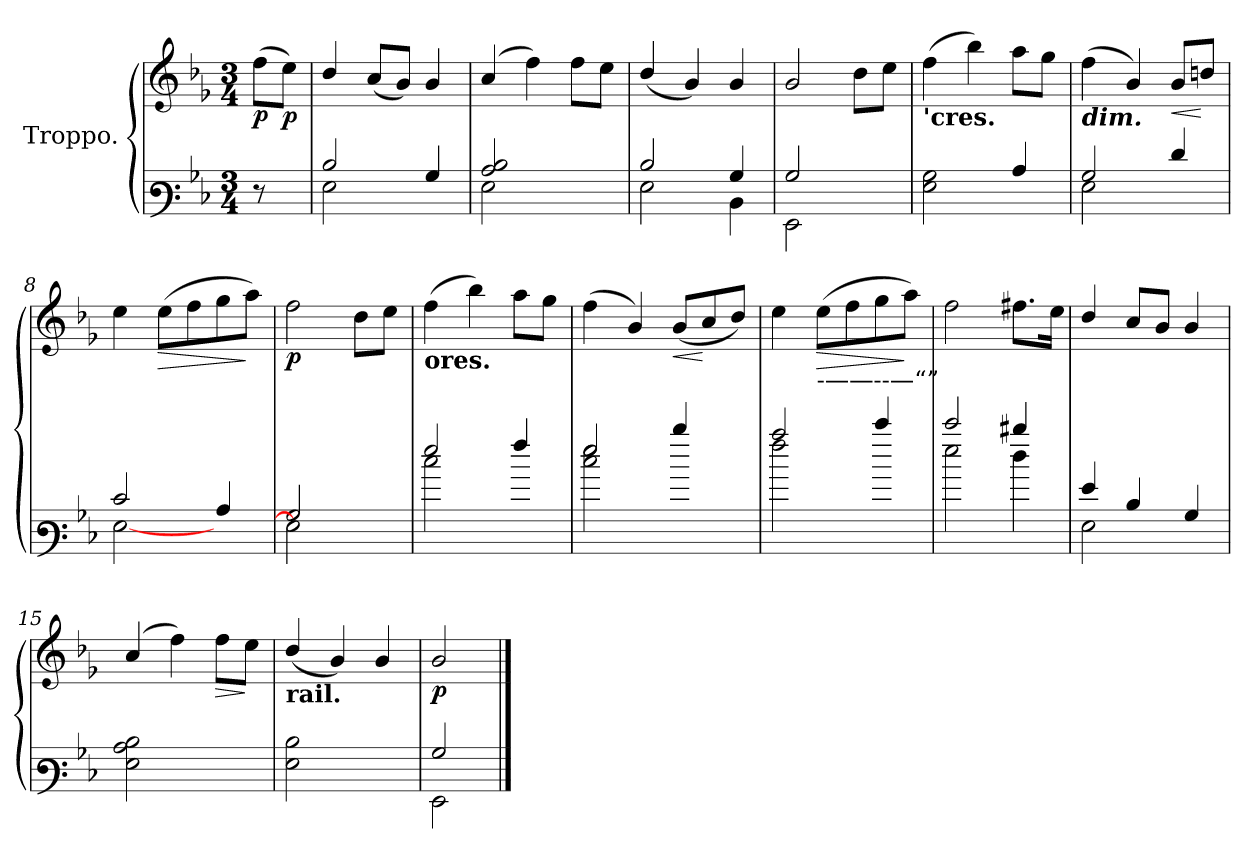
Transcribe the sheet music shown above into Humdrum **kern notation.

**kern	**kern	**dynam
*part1	*part1	*part1
*staff2	*staff1	*staff1/2
*I"Troppo.	*	*
*clefF3	*clefG3	*
*k[b-e-]	*k[b-e-]	*
*M3/4	*M3/4	*
=1	=1	=1
!	!	!LO:DY:b
8rE	(>8dd\L	p
!	!	!LO:DY:b
8ryy	8cc\J)	p
=2	=2	=2
*^	*	*
2d/	2G\	4b-/	.
.	.	(<8a/L	.
.	.	8g/J)	.
4B-/	4ryy	4g/	.
=3	=3	=3	=3
2c/ 2d/	2G\	(>4a/	.
.	.	4dd\)	.
4ryy	4ryy	8dd\L	.
.	.	8cc\J	.
=4	=4	=4	=4
2d/	2G\	(<4b-/	.
.	.	4g/)	.
4B-/	4D\	4g/	.
=5	=5	=5	=5
2B-/	2GG\	2g/	.
4ryy	4ryy	8b-\L	.
.	.	8cc\J	.
*v	*v	*	*
!!LO:LB:g=z
=6	=6	=6
!	!LO:TX:b:B:t='cres.	!
2G\ 2B-\	(>4dd\	.
.	4gg\)	.
4c/	8ff\L	.
.	8ee-\J	.
=7	=7	=7
*^	*	*
!	!	!LO:TX:b:Bi:t=dim.	!
2B-/	2G\	(>4dd\	.
.	.	4g/)	.
!	!	!	!LO:HP:b
4f/	4ryy	8g/L	<
.	.	8bn/J	[
=8	=8	=8	=8
2e-/	[<2G\	4cc\	.
!	!	!	!LO:HP:b
.	.	(>8cc\L	>
.	.	8dd\	.
4c/	4ryy	8ee-\	.
.	.	8ff\J)	]
=9	=9	=9	=9
!	!	!	!LO:DY:b
2B-/	2G\]	2dd\	p
4ryy	4ryy	8b-\L	.
.	.	8cc\J	.
!!LO:LB:g=z
=10	=10	=10	=10
!	!	!LO:TX:b:B:t=ores.	!
2gg/	2ee-\	(>4dd\	.
.	.	4gg\)	.
4aa/	4ryy	8ff\L	.
.	.	8ee-\J	.
=11	=11	=11	=11
2gg/	2ee-\ 2gg\	(>4dd\	.
.	.	4g/)	.
!	!	!	!LO:HP:b
4ddd/	8ryy	(<8g/L	<
.	4ryy	8a/	[
8ryy	.	8b-/J)	.
=12	=12	=12	=12
2ccc/	2aa\	4cc\	.
!	!	!LO:TX:b:t=-——--—“”	!
!	!	!	!LO:HP:b
.	.	(>8cc\L	>
.	.	8dd\	.
4eee-/	4ryy	8ee-\	.
.	.	8ff\J)	]
=13	=13	=13	=13
2eee-/	2gg\	2dd\	.
4ddd#X/	4ff\	8.dd#\L	.
.	.	16cc\Jk	.
!!LO:LB:g=z
=14	=14	=14	=14
4g/	2G\	4b-/	.
4d/	.	8a/L	.
.	.	8g/J	.
4B-/	4ryy	4g/	.
*v	*v	*	*
=15	=15	=15
2G\ 2c\ 2d\	(>4a/	.
.	4dd\)	.
!	!	!LO:HP:b
4ryy	8dd\L	>
.	8cc\J	]
=16	=16	=16
!	!LO:TX:b:B:t=rail.	!
2G\ 2d\	(<4b-/	.
.	4g/)	.
4ryy	4g/	.
=17	=17	=17
*^	*	*
!	!	!	!LO:DY:b
2B-/	2GG\	2g/	p
*v	*v	*	*
==	==	==
*-	*-	*-
